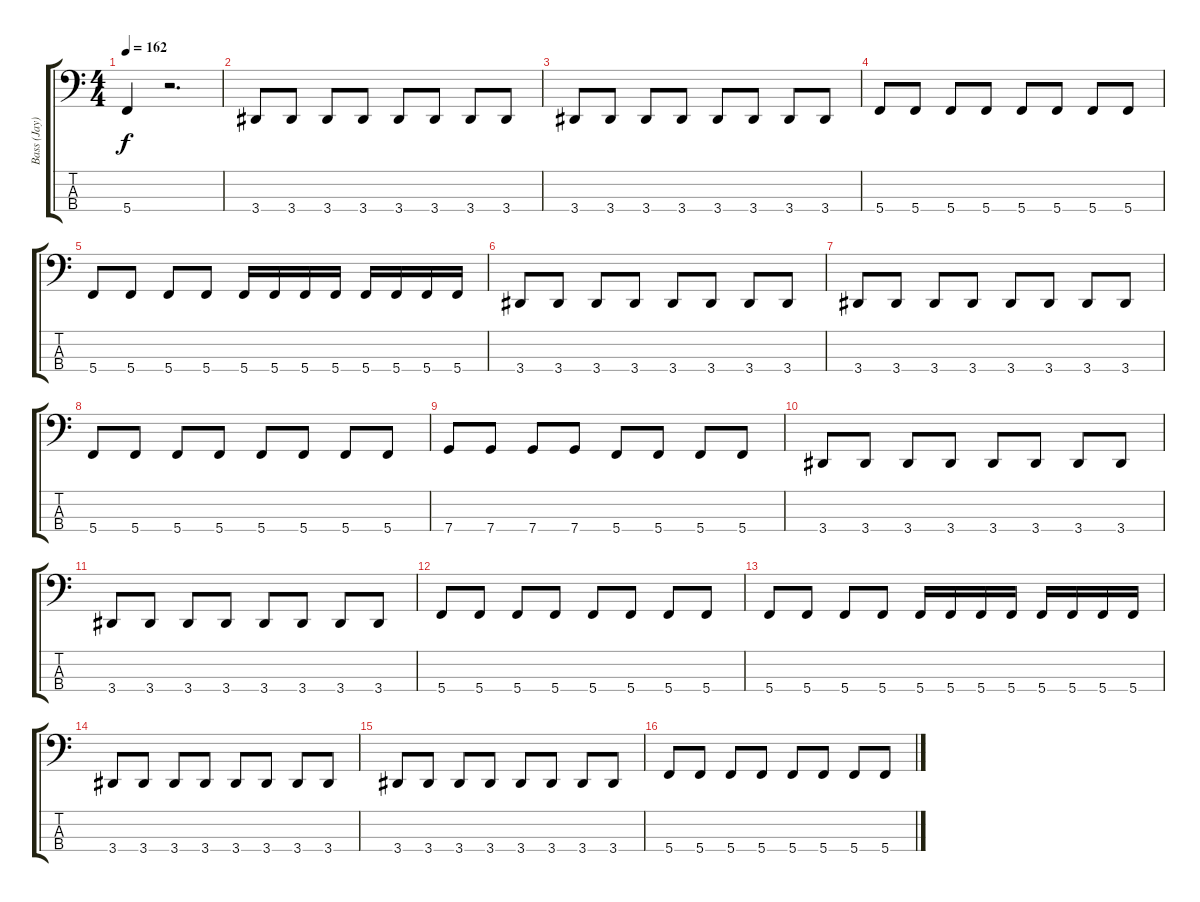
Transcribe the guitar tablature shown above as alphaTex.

\track ("Bass (Jay)" "Bass (Jay)") {instrument electricbasspick}
\staff {score tabs}
\tuning (F2 C2 G1 C1) {hide}
\ts (4 4)
\tempo 162
\clef f4
\ks c
5.4.4{dy f} r.2{d} |
3.4.8 3.4.8 3.4.8 3.4.8 3.4.8 3.4.8 3.4.8 3.4.8 |
3.4.8 3.4.8 3.4.8 3.4.8 3.4.8 3.4.8 3.4.8 3.4.8 |
5.4.8 5.4.8 5.4.8 5.4.8 5.4.8 5.4.8 5.4.8 5.4.8 |
5.4.8 5.4.8 5.4.8 5.4.8 5.4.16 5.4.16 5.4.16 5.4.16 5.4.16 5.4.16 5.4.16 5.4.16 |
3.4.8 3.4.8 3.4.8 3.4.8 3.4.8 3.4.8 3.4.8 3.4.8 |
3.4.8 3.4.8 3.4.8 3.4.8 3.4.8 3.4.8 3.4.8 3.4.8 |
5.4.8 5.4.8 5.4.8 5.4.8 5.4.8 5.4.8 5.4.8 5.4.8 |
7.4.8 7.4.8 7.4.8 7.4.8 5.4.8 5.4.8 5.4.8 5.4.8 |
3.4.8 3.4.8 3.4.8 3.4.8 3.4.8 3.4.8 3.4.8 3.4.8 |
3.4.8 3.4.8 3.4.8 3.4.8 3.4.8 3.4.8 3.4.8 3.4.8 |
5.4.8 5.4.8 5.4.8 5.4.8 5.4.8 5.4.8 5.4.8 5.4.8 |
5.4.8 5.4.8 5.4.8 5.4.8 5.4.16 5.4.16 5.4.16 5.4.16 5.4.16 5.4.16 5.4.16 5.4.16 |
3.4.8 3.4.8 3.4.8 3.4.8 3.4.8 3.4.8 3.4.8 3.4.8 |
3.4.8 3.4.8 3.4.8 3.4.8 3.4.8 3.4.8 3.4.8 3.4.8 |
5.4.8 5.4.8 5.4.8 5.4.8 5.4.8 5.4.8 5.4.8 5.4.8
